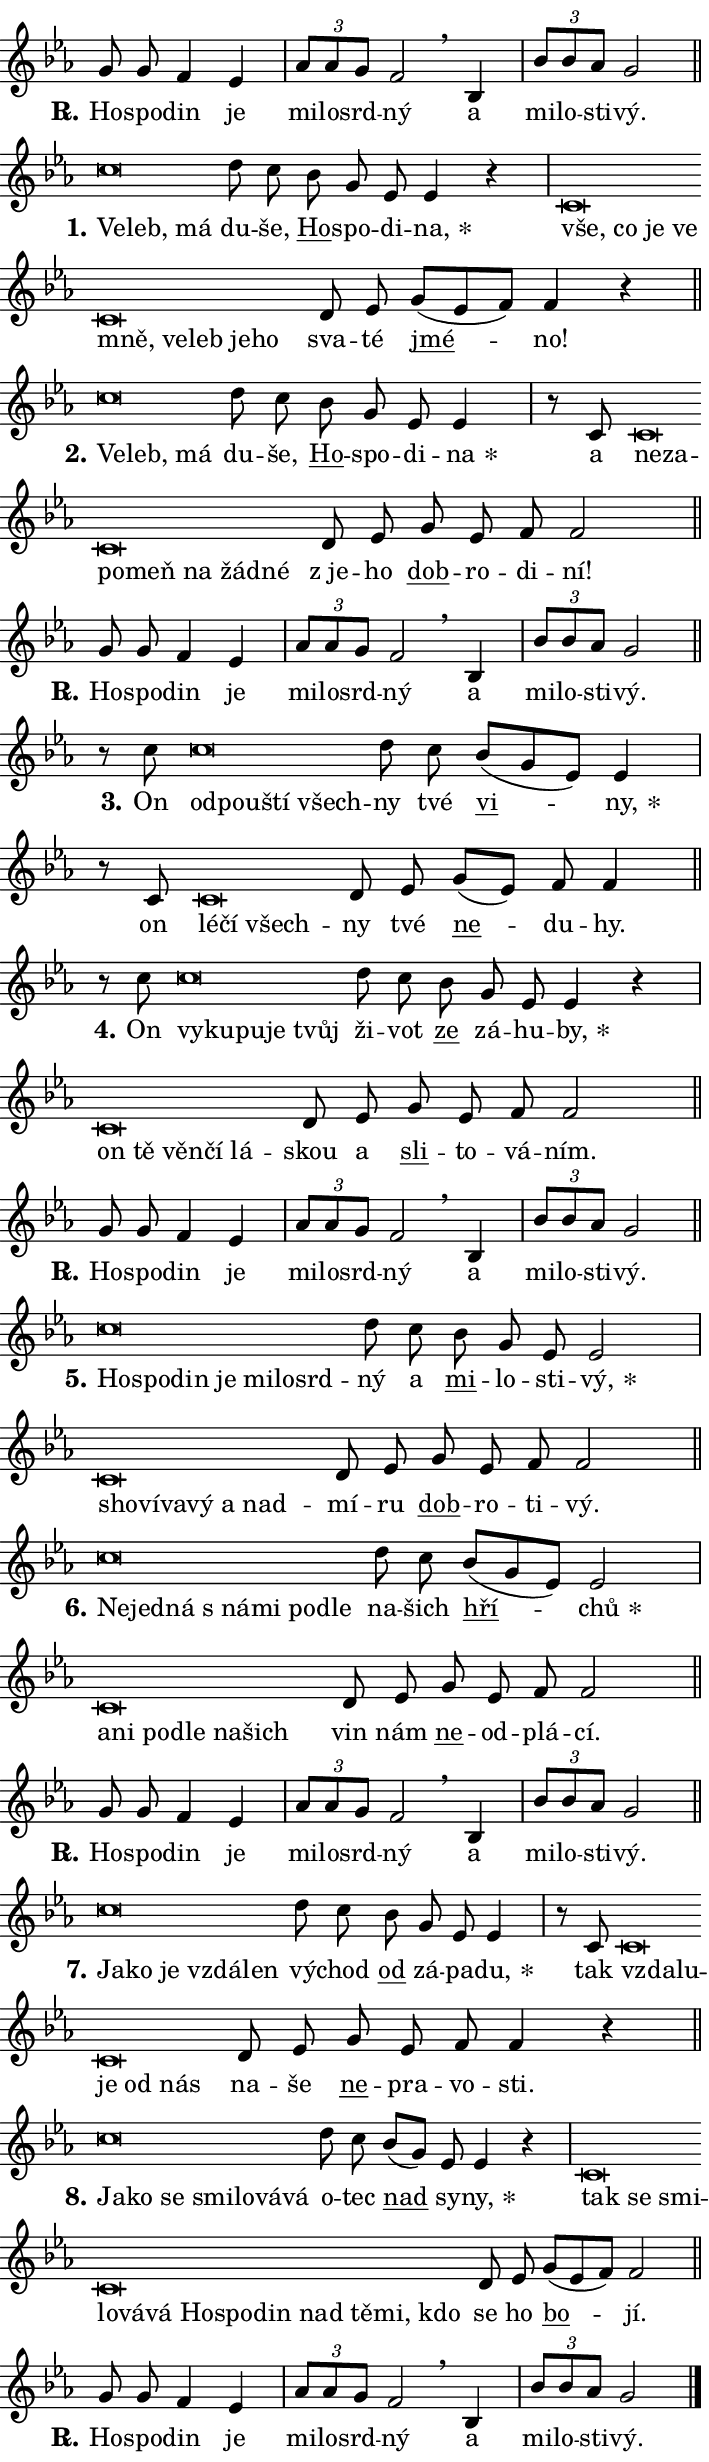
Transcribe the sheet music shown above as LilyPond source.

\version "2.24.0"
\header { tagline = "" }
\paper {
  indent = 0\cm
  top-margin = 0\cm
  right-margin = 0.13\cm % to fit lyric hyphens
  bottom-margin = 0\cm
  left-margin = 0\cm
  paper-width = 12\cm
  page-breaking = #ly:one-page-breaking
  system-system-spacing.basic-distance = #11
  score-system-spacing.basic-distance = #11
  ragged-last = ##f
}


%% Author: Thomas Morley
%% https://lists.gnu.org/archive/html/lilypond-user/2020-05/msg00002.html
#(define (line-position grob)
"Returns position of @var[grob} in current system:
   @code{'start}, if at first time-step
   @code{'end}, if at last time-step
   @code{'middle} otherwise
"
  (let* ((col (ly:item-get-column grob))
         (ln (ly:grob-object col 'left-neighbor))
         (rn (ly:grob-object col 'right-neighbor))
         (col-to-check-left (if (ly:grob? ln) ln col))
         (col-to-check-right (if (ly:grob? rn) rn col))
         (break-dir-left
           (and
             (ly:grob-property col-to-check-left 'non-musical #f)
             (ly:item-break-dir col-to-check-left)))
         (break-dir-right
           (and
             (ly:grob-property col-to-check-right 'non-musical #f)
             (ly:item-break-dir col-to-check-right))))
        (cond ((eqv? 1 break-dir-left) 'start)
              ((eqv? -1 break-dir-right) 'end)
              (else 'middle))))

#(define (tranparent-at-line-position vctor)
  (lambda (grob)
  "Relying on @code{line-position} select the relevant enry from @var{vctor}.
Used to determine transparency,"
    (case (line-position grob)
      ((end) (not (vector-ref vctor 0)))
      ((middle) (not (vector-ref vctor 1)))
      ((start) (not (vector-ref vctor 2))))))

noteHeadBreakVisibility =
#(define-music-function (break-visibility)(vector?)
"Makes @code{NoteHead}s transparent relying on @var{break-visibility}"
#{
  \override NoteHead.transparent =
    #(tranparent-at-line-position break-visibility)
#})

#(define delete-ledgers-for-transparent-note-heads
  (lambda (grob)
    "Reads whether a @code{NoteHead} is transparent.
If so this @code{NoteHead} is removed from @code{'note-heads} from
@var{grob}, which is supposed to be @code{LedgerLineSpanner}.
As a result ledgers are not printed for this @code{NoteHead}"
    (let* ((nhds-array (ly:grob-object grob 'note-heads))
           (nhds-list
             (if (ly:grob-array? nhds-array)
                 (ly:grob-array->list nhds-array)
                 '()))
           ;; Relies on the transparent-property being done before
           ;; Staff.LedgerLineSpanner.after-line-breaking is executed.
           ;; This is fragile ...
           (to-keep
             (remove
               (lambda (nhd)
                 (ly:grob-property nhd 'transparent #f))
               nhds-list)))
      ;; TODO find a better method to iterate over grob-arrays, similiar
      ;; to filter/remove etc for lists
      ;; For now rebuilt from scratch
      (set! (ly:grob-object grob 'note-heads)  '())
      (for-each
        (lambda (nhd)
          (ly:pointer-group-interface::add-grob grob 'note-heads nhd))
        to-keep))))

squashNotes = {
  \override NoteHead.X-extent = #'(-0.2 . 0.2)
  \override NoteHead.Y-extent = #'(-0.75 . 0)
  \override NoteHead.stencil =
    #(lambda (grob)
       (let ((pos (ly:grob-property grob 'staff-position)))
         (begin
           (if (< pos -7) (display "ERROR: Lower brevis then expected\n") (display ""))
           (if (<= pos -6) ly:text-interface::print ly:note-head::print))))
}
unSquashNotes = {
  \revert NoteHead.X-extent
  \revert NoteHead.Y-extent
  \revert NoteHead.stencil
}

hideNotes = \noteHeadBreakVisibility #begin-of-line-visible
unHideNotes = \noteHeadBreakVisibility #all-visible

% work-around for resetting accidentals
% https://lilypond.org/doc/v2.23/Documentation/notation/displaying-rhythms#unmetered-music
cadenzaMeasure = {
  \cadenzaOff
  \partial 1024 s1024
  \cadenzaOn
}

#(define-markup-command (accent layout props text) (markup?)
  "Underline accented syllable"
  (interpret-markup layout props
    #{\markup \override #'(offset . 4.3) \underline { #text }#}))

responsum = \markup \concat {
  "R" \hspace #-1.05 \path #0.1 #'((moveto 0 0.07) (lineto 0.9 0.8)) \hspace #0.05 "."
}

spaceSize = #0.6828661417322834 % exact space size for TeX Gyre Schola

\layout {
  \context {
    \Staff
    \remove "Time_signature_engraver"
    \override LedgerLineSpanner.after-line-breaking = #delete-ledgers-for-transparent-note-heads
  }
  \context {
    \Lyrics {
      \override LyricSpace.minimum-distance = \spaceSize
      \override LyricText.font-name = #"TeX Gyre Schola"
      \override LyricText.font-size = 1
      \override StanzaNumber.font-name = #"TeX Gyre Schola Bold"
      \override StanzaNumber.font-size = 1
    }
  }
  \context {
    \Score 
    \override NoteHead.text =
      #(lambda (grob) 
        (let ((pos (ly:grob-property grob 'staff-position)))
          #{\markup {
            \combine
              \halign #-0.55 \raise #(if (= pos -6) 0 0.5) \override #'(thickness . 2) \draw-line #'(3.2 . 0)
              \musicglyph "noteheads.sM1"
          }#}))
  }
}

% magnetic-lyrics.ily
%
%   written by
%     Jean Abou Samra <jean@abou-samra.fr>
%     Werner Lemberg <wl@gnu.org>
%
%   adapted by
%     Jiri Hon <jiri.hon@gmail.com>
%
% Version 2022-Apr-15

% https://www.mail-archive.com/lilypond-user@gnu.org/msg149350.html

#(define (Left_hyphen_pointer_engraver context)
   "Collect syllable-hyphen-syllable occurrences in lyrics and store
them in properties.  This engraver only looks to the left.  For
example, if the lyrics input is @code{foo -- bar}, it does the
following.

@itemize @bullet
@item
Set the @code{text} property of the @code{LyricHyphen} grob between
@q{foo} and @q{bar} to @code{foo}.

@item
Set the @code{left-hyphen} property of the @code{LyricText} grob with
text @q{foo} to the @code{LyricHyphen} grob between @q{foo} and
@q{bar}.
@end itemize

Use this auxiliary engraver in combination with the
@code{lyric-@/text::@/apply-@/magnetic-@/offset!} hook."
   (let ((hyphen #f)
         (text #f))
     (make-engraver
      (acknowledgers
       ((lyric-syllable-interface engraver grob source-engraver)
        (set! text grob)))
      (end-acknowledgers
       ((lyric-hyphen-interface engraver grob source-engraver)
        ;(when (not (grob::has-interface grob 'lyric-space-interface))
          (set! hyphen grob)));)
      ((stop-translation-timestep engraver)
       (when (and text hyphen)
         (ly:grob-set-object! text 'left-hyphen hyphen))
       (set! text #f)
       (set! hyphen #f)))))

#(define (lyric-text::apply-magnetic-offset! grob)
   "If the space between two syllables is less than the value in
property @code{LyricText@/.details@/.squash-threshold}, move the right
syllable to the left so that it gets concatenated with the left
syllable.

Use this function as a hook for
@code{LyricText@/.after-@/line-@/breaking} if the
@code{Left_@/hyphen_@/pointer_@/engraver} is active."
   (let ((hyphen (ly:grob-object grob 'left-hyphen #f)))
     (when hyphen
       (let ((left-text (ly:spanner-bound hyphen LEFT)))
         (when (grob::has-interface left-text 'lyric-syllable-interface)
           (let* ((common (ly:grob-common-refpoint grob left-text X))
                  (this-x-ext (ly:grob-extent grob common X))
                  (left-x-ext
                   (begin
                     ;; Trigger magnetism for left-text.
                     (ly:grob-property left-text 'after-line-breaking)
                     (ly:grob-extent left-text common X)))
                  ;; `delta` is the gap width between two syllables.
                  (delta (- (interval-start this-x-ext)
                            (interval-end left-x-ext)))
                  (details (ly:grob-property grob 'details))
                  (threshold (assoc-get 'squash-threshold details 0.2)))
             (when (< delta threshold)
               (let* (;; We have to manipulate the input text so that
                      ;; ligatures crossing syllable boundaries are not
                      ;; disabled.  For languages based on the Latin
                      ;; script this is essentially a beautification.
                      ;; However, for non-Western scripts it can be a
                      ;; necessity.
                      (lt (ly:grob-property left-text 'text))
                      (rt (ly:grob-property grob 'text))
                      (is-space (grob::has-interface hyphen 'lyric-space-interface))
                      (space (if is-space " " ""))
                      (extra-delta (if is-space spaceSize 0))
                      ;; Append new syllable.
                      (ltrt-space (if (and (string? lt) (string? rt))
                                (string-append lt space rt)
                                (make-concat-markup (list lt space rt))))
                      ;; Right-align `ltrt` to the right side.
                      (ltrt-space-markup (grob-interpret-markup
                               grob
                               (make-translate-markup
                                (cons (interval-length this-x-ext) 0)
                                (make-right-align-markup ltrt-space)))))
                 (begin
                   ;; Don't print `left-text`.
                   (ly:grob-set-property! left-text 'stencil #f)
                   ;; Set text and stencil (which holds all collected
                   ;; syllables so far) and shift it to the left.
                   (ly:grob-set-property! grob 'text ltrt-space)
                   (ly:grob-set-property! grob 'stencil ltrt-space-markup)
                   (ly:grob-translate-axis! grob (- (- delta extra-delta)) X))))))))))


#(define (lyric-hyphen::displace-bounds-first grob)
   ;; Make very sure this callback isn't triggered too early.
   (let ((left (ly:spanner-bound grob LEFT))
         (right (ly:spanner-bound grob RIGHT)))
     (ly:grob-property left 'after-line-breaking)
     (ly:grob-property right 'after-line-breaking)
     (ly:lyric-hyphen::print grob)))

squashThreshold = #0.4

\layout {
  \context {
    \Lyrics
    \consists #Left_hyphen_pointer_engraver
    \override LyricText.after-line-breaking =
      #lyric-text::apply-magnetic-offset!
    \override LyricHyphen.stencil = #lyric-hyphen::displace-bounds-first
    \override LyricText.details.squash-threshold = \squashThreshold
    \override LyricHyphen.minimum-distance = 0
    \override LyricHyphen.minimum-length = \squashThreshold
  }
}

squashText = \override LyricText.details.squash-threshold = 9999
unSquashText = \override LyricText.details.squash-threshold = \squashThreshold

leftText = \override LyricText.self-alignment-X = #LEFT
unLeftText = \revert LyricText.self-alignment-X

starOffset = #(lambda (grob) 
                (let ((x_offset (ly:self-alignment-interface::aligned-on-x-parent grob)))
                  (if (= x_offset 0) 0 (+ x_offset 1.2))))

star = #(define-music-function (syllable)(string?)
"Append star separator at the end of a syllable"
#{
  \once \override LyricText.X-offset = #starOffset
  \lyricmode { \markup {
    #syllable
    \override #'((font-name . "TeX Gyre Schola Bold")) \hspace #0.2 \lower #0.65 \larger "*"
  } }
#})

starAccent = #(define-music-function (syllable)(string?)
"Append star separator at the end of a syllable and make accent"
#{
  \once \override LyricText.X-offset = #starOffset
  \lyricmode { \markup {
    \accent #syllable
    \override #'((font-name . "TeX Gyre Schola Bold")) \hspace #0.2 \lower #0.65 \larger "*"
  } }
#})

breath = #(define-music-function (syllable)(string?)
"Append breathing indicator at the end of a syllable"
#{
  \lyricmode { \markup { #syllable "+" } }
#})

optionalBreath = #(define-music-function (syllable)(string?)
"Append optional breathing indicator at the end of a syllable"
#{
  \lyricmode { \markup { #syllable "(+)" } }
#})


\score {
    <<
        \new Voice = "melody" { \cadenzaOn \key es \major \relative { g'8 g f4 es \cadenzaMeasure \bar "|" \tuplet 3/2 { as8[ as g] } f2 \breathe \bar "" bes,4 \cadenzaMeasure \bar "|" \tuplet 3/2 { bes'8[ bes as] } g2 \cadenzaMeasure \bar "||" \break } }
        \new Lyrics \lyricsto "melody" { \lyricmode { \set stanza = \responsum
Ho -- spo -- din je mi -- lo -- srd -- ný a mi -- lo -- sti -- vý. } }
    >>
    \layout {}
}

\score {
    <<
        \new Voice = "melody" { \cadenzaOn \key es \major \relative { \squashNotes c''\breve*1/16 \hideNotes \breve*1/16 \breve*1/16 \bar "" \unHideNotes \unSquashNotes d8 c \bar "" bes g es es4 r \cadenzaMeasure \bar "|" \squashNotes c\breve*1/16 \hideNotes \breve*1/16 \bar "" \breve*1/16 \bar "" \breve*1/16 \bar "" \breve*1/16 \bar "" \breve*1/16 \bar "" \breve*1/16 \bar "" \breve*1/16 \breve*1/16 \bar "" \unHideNotes \unSquashNotes d8 es \bar "" g[( es f)] f4 r \cadenzaMeasure \bar "||" \break } }
        \new Lyrics \lyricsto "melody" { \lyricmode { \set stanza = "1."
\leftText Ve -- \squashText leb, má \unLeftText \unSquashText du -- še, \markup \accent Ho -- spo -- di -- \star na, \leftText vše, \squashText co je ve mně, ve -- leb je -- ho \unLeftText \unSquashText sva -- té \markup \accent jmé -- no! } }
    >>
    \layout {}
}

\score {
    <<
        \new Voice = "melody" { \cadenzaOn \key es \major \relative { \squashNotes c''\breve*1/16 \hideNotes \breve*1/16 \breve*1/16 \bar "" \unHideNotes \unSquashNotes d8 c \bar "" bes g es es4 \cadenzaMeasure \bar "|" r8 c \squashNotes c\breve*1/16 \hideNotes \breve*1/16 \bar "" \breve*1/16 \bar "" \breve*1/16 \bar "" \breve*1/16 \bar "" \breve*1/16 \breve*1/16 \bar "" \unHideNotes \unSquashNotes d8 es \bar "" g es f f2 \cadenzaMeasure \bar "||" \break } }
        \new Lyrics \lyricsto "melody" { \lyricmode { \set stanza = "2."
\leftText Ve -- \squashText leb, má \unLeftText \unSquashText du -- še, \markup \accent Ho -- spo -- di -- \star na a \leftText ne -- \squashText za -- po -- meň na žád -- né \unLeftText \unSquashText "z je" -- ho \markup \accent dob -- ro -- di -- ní! } }
    >>
    \layout {}
}

\score {
    <<
        \new Voice = "melody" { \cadenzaOn \key es \major \relative { g'8 g f4 es \cadenzaMeasure \bar "|" \tuplet 3/2 { as8[ as g] } f2 \breathe \bar "" bes,4 \cadenzaMeasure \bar "|" \tuplet 3/2 { bes'8[ bes as] } g2 \cadenzaMeasure \bar "||" \break } }
        \new Lyrics \lyricsto "melody" { \lyricmode { \set stanza = \responsum
Ho -- spo -- din je mi -- lo -- srd -- ný a mi -- lo -- sti -- vý. } }
    >>
    \layout {}
}

\score {
    <<
        \new Voice = "melody" { \cadenzaOn \key es \major \relative { r8 c''8 \squashNotes c\breve*1/16 \hideNotes \breve*1/16 \bar "" \breve*1/16 \breve*1/16 \bar "" \unHideNotes \unSquashNotes d8 c \bar "" bes[( g es)] es4 \cadenzaMeasure \bar "|" r8 c \squashNotes c\breve*1/16 \hideNotes \breve*1/16 \breve*1/16 \bar "" \unHideNotes \unSquashNotes d8 es \bar "" g[( es)] f f4 \cadenzaMeasure \bar "||" \break } }
        \new Lyrics \lyricsto "melody" { \lyricmode { \set stanza = "3."
On \leftText od -- \squashText pou -- ští všech -- \unLeftText \unSquashText ny tvé \markup \accent vi -- \star ny, on \leftText lé -- \squashText čí všech -- \unLeftText \unSquashText ny tvé \markup \accent ne -- du -- hy. } }
    >>
    \layout {}
}

\score {
    <<
        \new Voice = "melody" { \cadenzaOn \key es \major \relative { r8 c''8 \squashNotes c\breve*1/16 \hideNotes \breve*1/16 \bar "" \breve*1/16 \bar "" \breve*1/16 \breve*1/16 \bar "" \unHideNotes \unSquashNotes d8 c \bar "" bes g es es4 r \cadenzaMeasure \bar "|" \squashNotes c\breve*1/16 \hideNotes \breve*1/16 \bar "" \breve*1/16 \bar "" \breve*1/16 \breve*1/16 \bar "" \unHideNotes \unSquashNotes d8 es \bar "" g es f f2 \cadenzaMeasure \bar "||" \break } }
        \new Lyrics \lyricsto "melody" { \lyricmode { \set stanza = "4."
On \leftText vy -- \squashText ku -- pu -- je tvůj \unLeftText \unSquashText ži -- vot \markup \accent ze zá -- hu -- \star by, \leftText on \squashText tě věn -- čí lá -- \unLeftText \unSquashText skou a \markup \accent sli -- to -- vá -- ním. } }
    >>
    \layout {}
}

\score {
    <<
        \new Voice = "melody" { \cadenzaOn \key es \major \relative { g'8 g f4 es \cadenzaMeasure \bar "|" \tuplet 3/2 { as8[ as g] } f2 \breathe \bar "" bes,4 \cadenzaMeasure \bar "|" \tuplet 3/2 { bes'8[ bes as] } g2 \cadenzaMeasure \bar "||" \break } }
        \new Lyrics \lyricsto "melody" { \lyricmode { \set stanza = \responsum
Ho -- spo -- din je mi -- lo -- srd -- ný a mi -- lo -- sti -- vý. } }
    >>
    \layout {}
}

\score {
    <<
        \new Voice = "melody" { \cadenzaOn \key es \major \relative { \squashNotes c''\breve*1/16 \hideNotes \breve*1/16 \bar "" \breve*1/16 \bar "" \breve*1/16 \bar "" \breve*1/16 \bar "" \breve*1/16 \breve*1/16 \bar "" \unHideNotes \unSquashNotes d8 c \bar "" bes g es es2 \cadenzaMeasure \bar "|" \squashNotes c\breve*1/16 \hideNotes \breve*1/16 \bar "" \breve*1/16 \bar "" \breve*1/16 \bar "" \breve*1/16 \breve*1/16 \bar "" \unHideNotes \unSquashNotes d8 es \bar "" g es f f2 \cadenzaMeasure \bar "||" \break } }
        \new Lyrics \lyricsto "melody" { \lyricmode { \set stanza = "5."
\leftText Ho -- \squashText spo -- din je mi -- lo -- srd -- \unLeftText \unSquashText ný a \markup \accent mi -- lo -- sti -- \star vý, \leftText sho -- \squashText ví -- va -- vý a nad -- \unLeftText \unSquashText mí -- ru \markup \accent dob -- ro -- ti -- vý. } }
    >>
    \layout {}
}

\score {
    <<
        \new Voice = "melody" { \cadenzaOn \key es \major \relative { \squashNotes c''\breve*1/16 \hideNotes \breve*1/16 \bar "" \breve*1/16 \bar "" \breve*1/16 \bar "" \breve*1/16 \bar "" \breve*1/16 \breve*1/16 \bar "" \unHideNotes \unSquashNotes d8 c \bar "" bes[( g es)] es2 \cadenzaMeasure \bar "|" \squashNotes c\breve*1/16 \hideNotes \breve*1/16 \bar "" \breve*1/16 \bar "" \breve*1/16 \bar "" \breve*1/16 \breve*1/16 \bar "" \unHideNotes \unSquashNotes d8 es \bar "" g es f f2 \cadenzaMeasure \bar "||" \break } }
        \new Lyrics \lyricsto "melody" { \lyricmode { \set stanza = "6."
\leftText Ne -- \squashText jed -- ná "s ná" -- mi po -- dle \unLeftText \unSquashText na -- šich \markup \accent hří -- \star chů \leftText a -- \squashText ni po -- dle na -- šich \unLeftText \unSquashText vin nám \markup \accent ne -- od -- plá -- cí. } }
    >>
    \layout {}
}

\score {
    <<
        \new Voice = "melody" { \cadenzaOn \key es \major \relative { g'8 g f4 es \cadenzaMeasure \bar "|" \tuplet 3/2 { as8[ as g] } f2 \breathe \bar "" bes,4 \cadenzaMeasure \bar "|" \tuplet 3/2 { bes'8[ bes as] } g2 \cadenzaMeasure \bar "||" \break } }
        \new Lyrics \lyricsto "melody" { \lyricmode { \set stanza = \responsum
Ho -- spo -- din je mi -- lo -- srd -- ný a mi -- lo -- sti -- vý. } }
    >>
    \layout {}
}

\score {
    <<
        \new Voice = "melody" { \cadenzaOn \key es \major \relative { \squashNotes c''\breve*1/16 \hideNotes \breve*1/16 \bar "" \breve*1/16 \bar "" \breve*1/16 \breve*1/16 \bar "" \unHideNotes \unSquashNotes d8 c \bar "" bes g es es4 \cadenzaMeasure \bar "|" r8 c8 \squashNotes c\breve*1/16 \hideNotes \breve*1/16 \bar "" \breve*1/16 \bar "" \breve*1/16 \breve*1/16 \bar "" \unHideNotes \unSquashNotes d8 es \bar "" g es f f4 r \cadenzaMeasure \bar "||" \break } }
        \new Lyrics \lyricsto "melody" { \lyricmode { \set stanza = "7."
\leftText Ja -- \squashText ko je vzdá -- len \unLeftText \unSquashText vý -- chod \markup \accent od zá -- pa -- \star du, tak \leftText vzda -- \squashText lu -- je od nás \unLeftText \unSquashText na -- še \markup \accent ne -- pra -- vo -- sti. } }
    >>
    \layout {}
}

\score {
    <<
        \new Voice = "melody" { \cadenzaOn \key es \major \relative { \squashNotes c''\breve*1/16 \hideNotes \breve*1/16 \bar "" \breve*1/16 \bar "" \breve*1/16 \bar "" \breve*1/16 \bar "" \breve*1/16 \breve*1/16 \bar "" \unHideNotes \unSquashNotes d8 c \bar "" bes[( g)] es es4 r \cadenzaMeasure \bar "|" \squashNotes c\breve*1/16 \hideNotes \breve*1/16 \bar "" \breve*1/16 \bar "" \breve*1/16 \bar "" \breve*1/16 \bar "" \breve*1/16 \bar "" \breve*1/16 \bar "" \breve*1/16 \bar "" \breve*1/16 \bar "" \breve*1/16 \bar "" \breve*1/16 \bar "" \breve*1/16 \breve*1/16 \bar "" \unHideNotes \unSquashNotes d8 es \bar "" g[( es f)] f2 \cadenzaMeasure \bar "||" \break } }
        \new Lyrics \lyricsto "melody" { \lyricmode { \set stanza = "8."
\leftText Ja -- \squashText ko se smi -- lo -- vá -- vá \unLeftText \unSquashText o -- tec \markup \accent nad sy -- \star ny, \leftText tak \squashText se smi -- lo -- vá -- vá Ho -- spo -- din nad tě -- mi, kdo \unLeftText \unSquashText se ho \markup \accent bo -- jí. } }
    >>
    \layout {}
}

\score {
    <<
        \new Voice = "melody" { \cadenzaOn \key es \major \relative { g'8 g f4 es \cadenzaMeasure \bar "|" \tuplet 3/2 { as8[ as g] } f2 \breathe \bar "" bes,4 \cadenzaMeasure \bar "|" \tuplet 3/2 { bes'8[ bes as] } g2 \cadenzaMeasure \bar "||" \break } \bar "|." }
        \new Lyrics \lyricsto "melody" { \lyricmode { \set stanza = \responsum
Ho -- spo -- din je mi -- lo -- srd -- ný a mi -- lo -- sti -- vý. } }
    >>
    \layout {}
}
